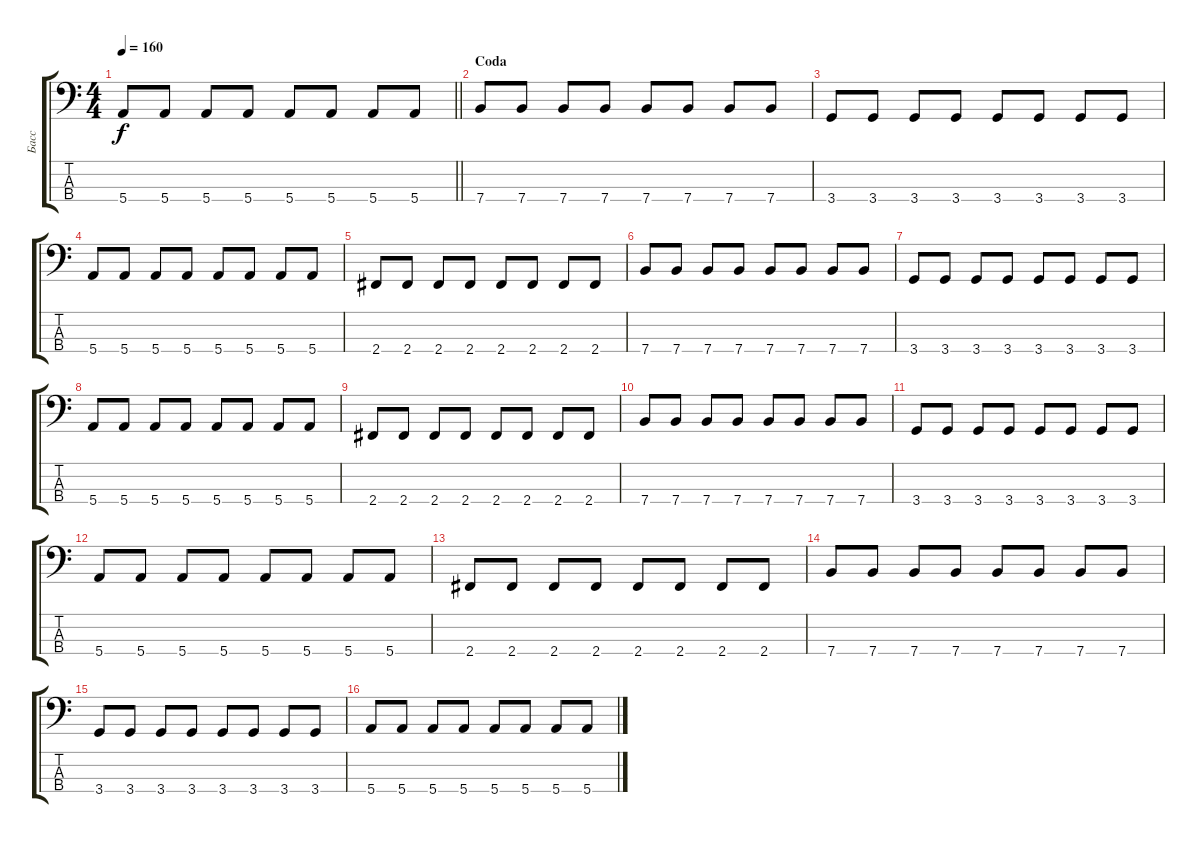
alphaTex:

\track ("Басс" "Басс") {instrument electricbassfinger}
\staff {score tabs}
\tuning (G2 D2 A1 E1) {hide}
\ts (4 4)
\tempo 160
\clef f4
\barLineRight lightlight
\ks c
5.4.8{dy f} 5.4.8 5.4.8 5.4.8 5.4.8 5.4.8 5.4.8 5.4.8 |
\section ("" "Coda")
7.4.8 7.4.8 7.4.8 7.4.8 7.4.8 7.4.8 7.4.8 7.4.8 |
3.4.8 3.4.8 3.4.8 3.4.8 3.4.8 3.4.8 3.4.8 3.4.8 |
5.4.8 5.4.8 5.4.8 5.4.8 5.4.8 5.4.8 5.4.8 5.4.8 |
2.4.8 2.4.8 2.4.8 2.4.8 2.4.8 2.4.8 2.4.8 2.4.8 |
7.4.8 7.4.8 7.4.8 7.4.8 7.4.8 7.4.8 7.4.8 7.4.8 |
3.4.8 3.4.8 3.4.8 3.4.8 3.4.8 3.4.8 3.4.8 3.4.8 |
5.4.8 5.4.8 5.4.8 5.4.8 5.4.8 5.4.8 5.4.8 5.4.8 |
2.4.8 2.4.8 2.4.8 2.4.8 2.4.8 2.4.8 2.4.8 2.4.8 |
7.4.8 7.4.8 7.4.8 7.4.8 7.4.8 7.4.8 7.4.8 7.4.8 |
3.4.8 3.4.8 3.4.8 3.4.8 3.4.8 3.4.8 3.4.8 3.4.8 |
5.4.8 5.4.8 5.4.8 5.4.8 5.4.8 5.4.8 5.4.8 5.4.8 |
2.4.8 2.4.8 2.4.8 2.4.8 2.4.8 2.4.8 2.4.8 2.4.8 |
7.4.8 7.4.8 7.4.8 7.4.8 7.4.8 7.4.8 7.4.8 7.4.8 |
3.4.8 3.4.8 3.4.8 3.4.8 3.4.8 3.4.8 3.4.8 3.4.8 |
5.4.8 5.4.8 5.4.8 5.4.8 5.4.8 5.4.8 5.4.8 5.4.8
